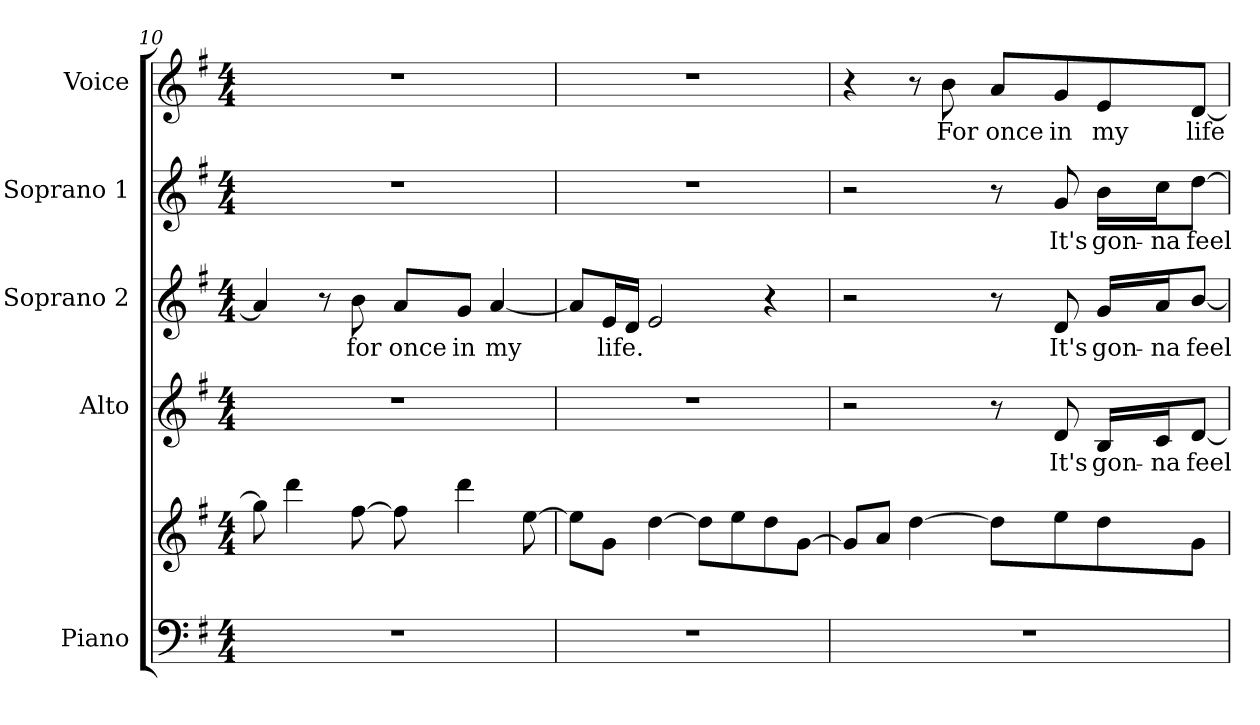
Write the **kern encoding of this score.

**kern	**kern	**kern	**text	**kern	**text	**kern	**text	**kern	**text
*part5	*part5	*part4	*part4	*part3	*part3	*part2	*part2	*part1	*part1
*staff6	*staff5	*staff4	*staff4	*staff3	*staff3	*staff2	*staff2	*staff1	*staff1
*I"Piano	*	*I"Alto	*	*I"Soprano 2	*	*I"Soprano 1	*	*I"Voice	*
*I'Pno.	*	*I'A.	*	*I'S2	*	*I'S1	*	*I'Vo.	*
*clefF4	*clefG2	*clefG2	*	*clefG2	*	*clefG2	*	*clefG2	*
*k[f#]	*k[f#]	*k[f#]	*	*k[f#]	*	*k[f#]	*	*k[f#]	*
*G:	*G:	*G:	*	*G:	*	*G:	*	*G:	*
*M4/4	*M4/4	*M4/4	*	*M4/4	*	*M4/4	*	*M4/4	*
=10	=10	=10	=10	=10	=10	=10	=10	=10	=10
1r	8ggi\]	1r	.	4ai/]	.	1r	.	1r	.
.	4dddi\	.	.	.	.	.	.	.	.
.	.	.	.	8r	.	.	.	.	.
!	!	!	!	!	!LO:LY:b:color=#000000	!	!	!	!
.	[8ff#i\	.	.	8bi\	for	.	.	.	.
!	!	!	!	!	!LO:LY:b:color=#000000	!	!	!	!
.	8ff#i\]	.	.	8ai/L	once	.	.	.	.
!	!	!	!	!	!LO:LY:b:color=#000000	!	!	!	!
.	4dddi\	.	.	8gi/J	in	.	.	.	.
!	!	!	!	!	!LO:LY:b:color=#000000	!	!	!	!
.	.	.	.	[4ai/	my	.	.	.	.
.	[8eei\	.	.	.	.	.	.	.	.
!!LO:PB:g=z
=11	=11	=11	=11	=11	=11	=11	=11	=11	=11
1r	8eei\L]	1r	.	8ai/L]	.	1r	.	1r	.
!	!	!	!	!	!LO:LY:b:color=#000000	!	!	!	!
.	8gi\J	.	.	16ei/L	life.	.	.	.	.
.	.	.	.	16di/JJ	.	.	.	.	.
.	[4ddi\	.	.	2ei/	.	.	.	.	.
.	8ddi\L]	.	.	.	.	.	.	.	.
.	8eei\	.	.	.	.	.	.	.	.
.	8ddi\	.	.	4r	.	.	.	.	.
.	[8gi\J	.	.	.	.	.	.	.	.
=12	=12	=12	=12	=12	=12	=12	=12	=12	=12
1r	8gi/L]	2r	.	2r	.	2r	.	4r	.
.	8ai/J	.	.	.	.	.	.	.	.
.	[4ddi\	.	.	.	.	.	.	8r	.
!	!	!	!	!	!	!	!	!	!LO:LY:b:color=#000000
.	.	.	.	.	.	.	.	8bi\	For
!	!	!	!	!	!	!	!	!	!LO:LY:b:color=#000000
.	8ddi\L]	8r	.	8r	.	8r	.	8ai/L	once
!	!	!	!LO:LY:b:color=#000000	!	!	!	!	!	!
!	!	!	!	!	!LO:LY:b:color=#000000	!	!	!	!
!	!	!	!	!	!	!	!LO:LY:b:color=#000000	!	!
!	!	!	!	!	!	!	!	!	!LO:LY:b:color=#000000
.	8eei\	8di/	It's	8di/	It's	8gi/	It's	8gi/	in
!	!	!	!LO:LY:b:color=#000000	!	!	!	!	!	!
!	!	!	!	!	!LO:LY:b:color=#000000	!	!	!	!
!	!	!	!	!	!	!	!LO:LY:b:color=#000000	!	!
!	!	!	!	!	!	!	!	!	!LO:LY:b:color=#000000
.	8ddi\	16Bi/LL	gon-	16gi/LL	gon-	16bi\LL	gon-	8ei/	my
!	!	!	!LO:LY:b:color=#000000	!	!	!	!	!	!
!	!	!	!	!	!LO:LY:b:color=#000000	!	!	!	!
!	!	!	!	!	!	!	!LO:LY:b:color=#000000	!	!
.	.	16ci/J	-na	16ai/J	-na	16cci\J	-na	.	.
!	!	!	!LO:LY:b:color=#000000	!	!	!	!	!	!
!	!	!	!	!	!LO:LY:b:color=#000000	!	!	!	!
!	!	!	!	!	!	!	!LO:LY:b:color=#000000	!	!
!	!	!	!	!	!	!	!	!	!LO:LY:b:color=#000000
.	8gi\J	[8di/J	feel	[8bi/J	feel	[8ddi\J	feel	[8di/J	life
=	=	=	=	=	=	=	=	=	=
*-	*-	*-	*-	*-	*-	*-	*-	*-	*-
